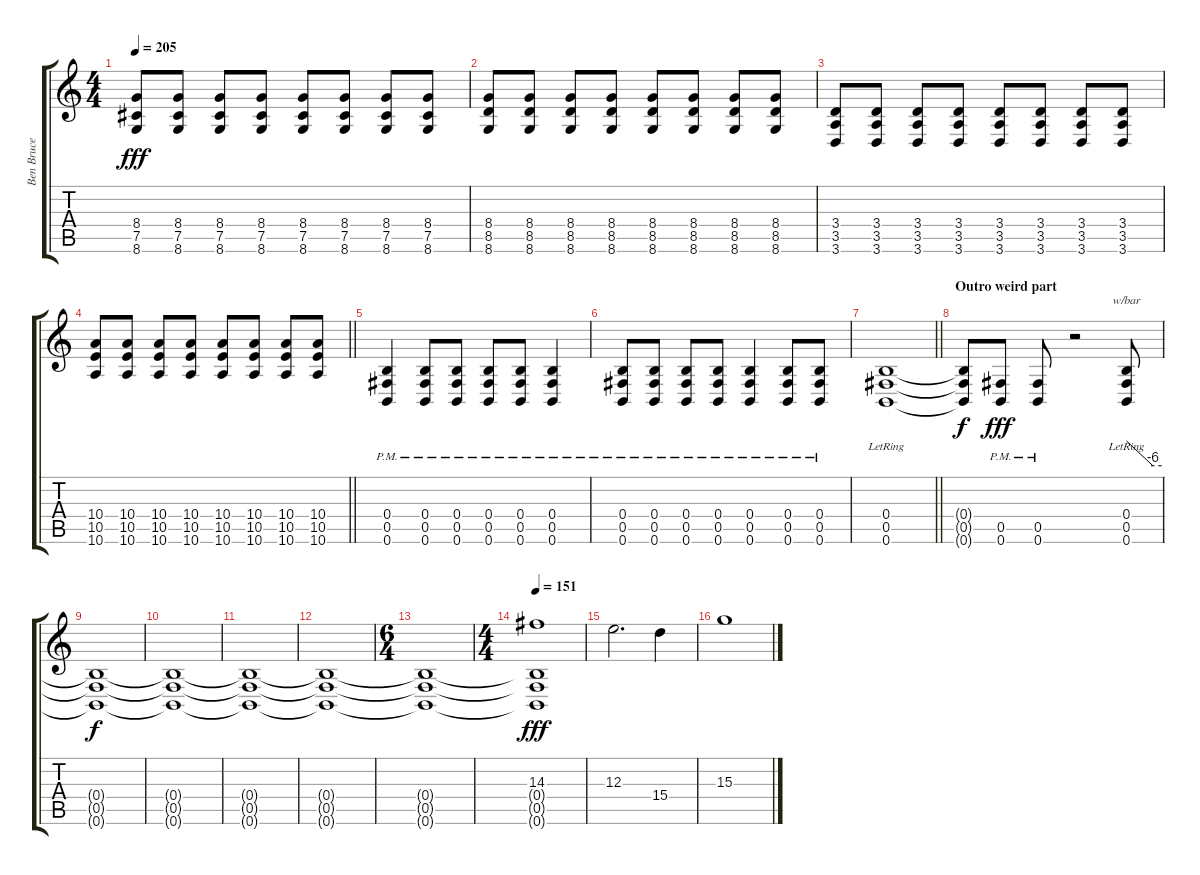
\track ("Ben Bruce" "Ben Bruce") {instrument distortionguitar}
\staff {score tabs}
\tuning (Db4 Ab3 E3 B2 Gb2 B1) {hide}
\ts (4 4)
\tempo 205
\clef g2
\ks c
(8.4 7.5 8.6).8{dy fff} (8.4 7.5 8.6).8 (8.4 7.5 8.6).8 (8.4 7.5 8.6).8 (8.4 7.5 8.6).8 (8.4 7.5 8.6).8 (8.4 7.5 8.6).8 (8.4 7.5 8.6).8 |
(8.4 8.5 8.6).8 (8.4 8.5 8.6).8 (8.4 8.5 8.6).8 (8.4 8.5 8.6).8 (8.4 8.5 8.6).8 (8.4 8.5 8.6).8 (8.4 8.5 8.6).8 (8.4 8.5 8.6).8 |
(3.4 3.5 3.6).8 (3.4 3.5 3.6).8 (3.4 3.5 3.6).8 (3.4 3.5 3.6).8 (3.4 3.5 3.6).8 (3.4 3.5 3.6).8 (3.4 3.5 3.6).8 (3.4 3.5 3.6).8 |
\barLineRight lightlight
(10.4 10.5 10.6).8 (10.4 10.5 10.6).8 (10.4 10.5 10.6).8 (10.4 10.5 10.6).8 (10.4 10.5 10.6).8 (10.4 10.5 10.6).8 (10.4 10.5 10.6).8 (10.4 10.5 10.6).8 |
(0.4{pm} 0.5{pm} 0.6{pm}).4 (0.4{pm} 0.5{pm} 0.6{pm}).8 (0.4{pm} 0.5{pm} 0.6{pm}).8 (0.4{pm} 0.5{pm} 0.6{pm}).8 (0.4{pm} 0.5{pm} 0.6{pm}).8 (0.4{pm} 0.5{pm} 0.6{pm}).4 |
(0.4{pm} 0.5{pm} 0.6{pm}).8 (0.4{pm} 0.5{pm} 0.6{pm}).8 (0.4{pm} 0.5{pm} 0.6{pm}).8 (0.4{pm} 0.5{pm} 0.6{pm}).8 (0.4{pm} 0.5{pm} 0.6{pm}).4 (0.4{pm} 0.5{pm} 0.6{pm}).8 (0.4{pm} 0.5{pm} 0.6{pm}).8 |
\barLineRight lightlight
(0.4{lr} 0.5{lr} 0.6{lr}).1 |
\section ("" "Outro weird part")
(0.4{t} 0.5{t} 0.6{t}).8{dy f} (0.5{pm} 0.6{pm}).8{dy fff} (0.5{pm} 0.6{pm}).8 r.2 (0.4{lr} 0.5{lr} 0.6{lr}).8{tbe (custom default 0 0 45 -24 60 -24)} |
(0.4{t} 0.5{t} 0.6{t}).1{dy f} |
(0.4{t} 0.5{t} 0.6{t}).1 |
(0.4{t} 0.5{t} 0.6{t}).1 |
(0.4{t} 0.5{t} 0.6{t}).1 |
\ts (6 4)
(0.4{t} 0.5{t} 0.6{t}).1 |
\ts (4 4)
\tempo 150
\tempo 151
(14.3 0.4{t} 0.5{t} 0.6{t}).1{dy fff} |
12.3.2{d} 15.4.4 |
15.3.1
